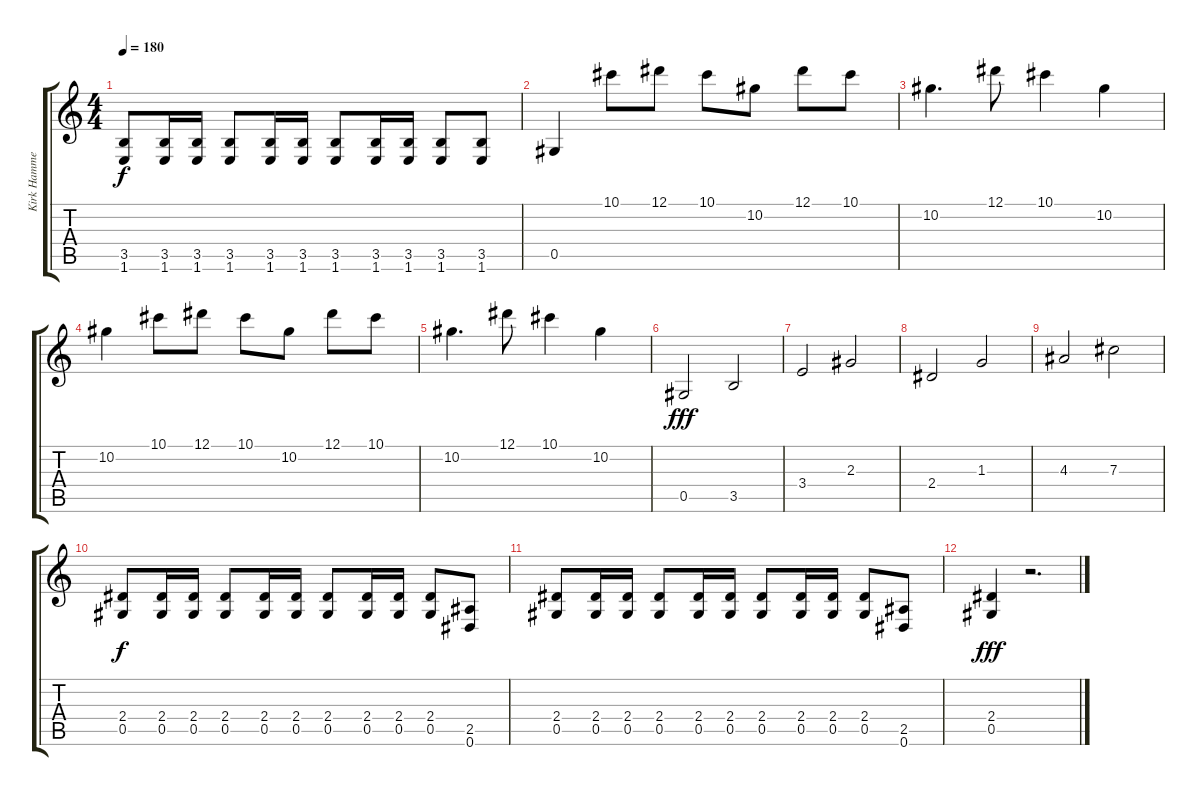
\track ("Kirk Hammett" "Kirk Hamme") {instrument overdrivenguitar}
\staff {score tabs}
\tuning (Eb4 Bb3 Gb3 Db3 Ab2 Eb2) {hide}
\ts (4 4)
\tempo 180
\clef g2
\ks c
(3.5 1.6).8{dy f} (3.5 1.6).16 (3.5 1.6).16 (3.5 1.6).8 (3.5 1.6).16 (3.5 1.6).16 (3.5 1.6).8 (3.5 1.6).16 (3.5 1.6).16 (3.5 1.6).8 (3.5 1.6).8 |
0.5.4 10.1.8 12.1.8 10.1.8 10.2.8 12.1.8 10.1.8 |
10.2.4{d} 12.1.8 10.1.4 10.2.4 |
10.2.4 10.1.8 12.1.8 10.1.8 10.2.8 12.1.8 10.1.8 |
10.2.4{d} 12.1.8 10.1.4 10.2.4 |
0.5.2{dy fff} 3.5.2 |
3.4.2 2.3.2 |
2.4.2 1.3.2 |
4.3.2 7.3.2 |
(2.4 0.5).8{dy f} (2.4 0.5).16 (2.4 0.5).16 (2.4 0.5).8 (2.4 0.5).16 (2.4 0.5).16 (2.4 0.5).8 (2.4 0.5).16 (2.4 0.5).16 (2.4 0.5).8 (2.5 0.6).8 |
(2.4 0.5).8 (2.4 0.5).16 (2.4 0.5).16 (2.4 0.5).8 (2.4 0.5).16 (2.4 0.5).16 (2.4 0.5).8 (2.4 0.5).16 (2.4 0.5).16 (2.4 0.5).8 (2.5 0.6).8 |
(2.4 0.5).4{dy fff} r.2{d}
